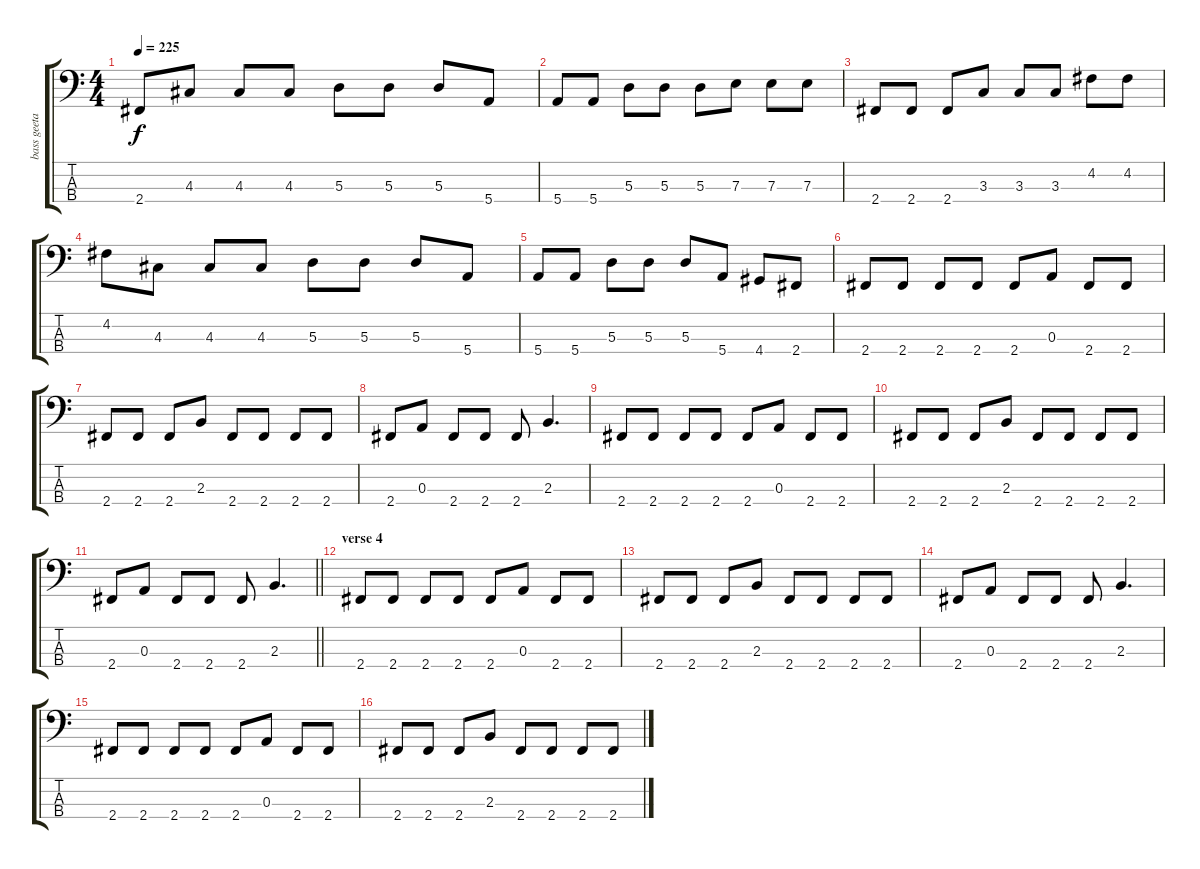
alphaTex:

\track ("bass geetar" "bass geeta") {instrument electricbasspick}
\staff {score tabs}
\tuning (G2 D2 A1 E1) {hide}
\ts (4 4)
\tempo 225
\clef f4
\ks c
2.4.8{dy f} 4.3.8 4.3.8 4.3.8 5.3.8 5.3.8 5.3.8 5.4.8 |
5.4.8 5.4.8 5.3.8 5.3.8 5.3.8 7.3.8 7.3.8 7.3.8 |
2.4.8 2.4.8 2.4.8 3.3.8 3.3.8 3.3.8 4.2.8 4.2.8 |
4.2.8 4.3.8 4.3.8 4.3.8 5.3.8 5.3.8 5.3.8 5.4.8 |
5.4.8 5.4.8 5.3.8 5.3.8 5.3.8 5.4.8 4.4.8 2.4.8 |
2.4.8 2.4.8 2.4.8 2.4.8 2.4.8 0.3.8 2.4.8 2.4.8 |
2.4.8 2.4.8 2.4.8 2.3.8 2.4.8 2.4.8 2.4.8 2.4.8 |
2.4.8 0.3.8 2.4.8 2.4.8 2.4.8 2.3.4{d} |
2.4.8 2.4.8 2.4.8 2.4.8 2.4.8 0.3.8 2.4.8 2.4.8 |
2.4.8 2.4.8 2.4.8 2.3.8 2.4.8 2.4.8 2.4.8 2.4.8 |
\barLineRight lightlight
2.4.8 0.3.8 2.4.8 2.4.8 2.4.8 2.3.4{d} |
\section ("" "verse 4")
2.4.8 2.4.8 2.4.8 2.4.8 2.4.8 0.3.8 2.4.8 2.4.8 |
2.4.8 2.4.8 2.4.8 2.3.8 2.4.8 2.4.8 2.4.8 2.4.8 |
2.4.8 0.3.8 2.4.8 2.4.8 2.4.8 2.3.4{d} |
2.4.8 2.4.8 2.4.8 2.4.8 2.4.8 0.3.8 2.4.8 2.4.8 |
2.4.8 2.4.8 2.4.8 2.3.8 2.4.8 2.4.8 2.4.8 2.4.8
